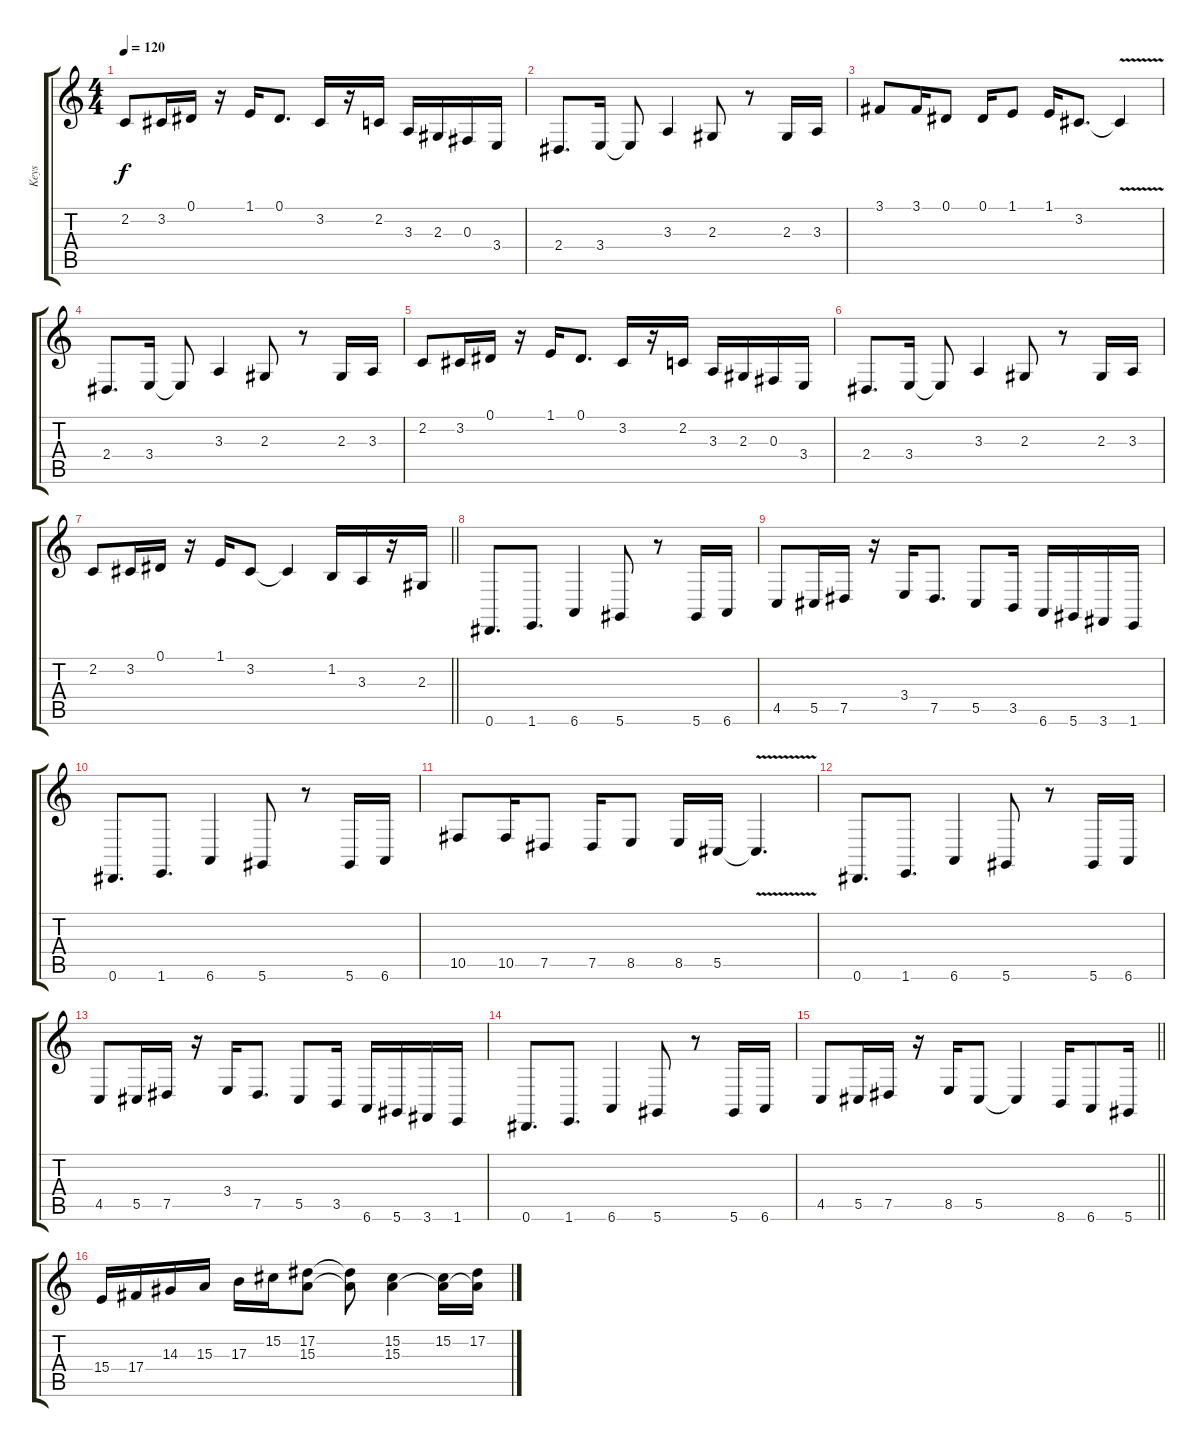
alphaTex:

\track ("Keys" "Keys") {instrument stringensemble1}
\staff {score tabs}
\tuning (Eb4 Bb3 Gb3 Db3 Ab2 Eb2) {hide}
\ts (4 4)
\tempo 120
\clef g2
\ks c
2.2.8{dy f} 3.2.16 0.1.16 r.16 1.1.16 0.1.8{d} 3.2.16 r.16 2.2.16 3.3.16 2.3.16 0.3.16 3.4.16 |
2.4.8{d} 3.4.16 3.4{t}.8 3.3.4 2.3.8 r.8 2.3.16 3.3.16 |
3.1.8 3.1.16 0.1.8 0.1.16 1.1.8 1.1.16 3.2.8{d} 3.2{v t}.4 |
2.4.8{d} 3.4.16 3.4{t}.8 3.3.4 2.3.8 r.8 2.3.16 3.3.16 |
2.2.8 3.2.16 0.1.16 r.16 1.1.16 0.1.8{d} 3.2.16 r.16 2.2.16 3.3.16 2.3.16 0.3.16 3.4.16 |
2.4.8{d} 3.4.16 3.4{t}.8 3.3.4 2.3.8 r.8 2.3.16 3.3.16 |
\barLineRight lightlight
2.2.8 3.2.16 0.1.16 r.16 1.1.16 3.2.8 3.2{t}.4 1.2.16 3.3.16 r.16 2.3.16 |
0.6.8{d} 1.6.8{d} 6.6.4 5.6.8 r.8 5.6.16 6.6.16 |
4.5.8 5.5.16 7.5.16 r.16 3.4.16 7.5.8{d} 5.5.8 3.5.16 6.6.16 5.6.16 3.6.16 1.6.16 |
0.6.8{d} 1.6.8{d} 6.6.4 5.6.8 r.8 5.6.16 6.6.16 |
10.5.8 10.5.16 7.5.8 7.5.16 8.5.8 8.5.16 5.5.16 5.5{v t}.4{d} |
0.6.8{d} 1.6.8{d} 6.6.4 5.6.8 r.8 5.6.16 6.6.16 |
4.5.8 5.5.16 7.5.16 r.16 3.4.16 7.5.8{d} 5.5.8 3.5.16 6.6.16 5.6.16 3.6.16 1.6.16 |
0.6.8{d} 1.6.8{d} 6.6.4 5.6.8 r.8 5.6.16 6.6.16 |
\barLineRight lightlight
4.5.8 5.5.16 7.5.16 r.16 8.5.16 5.5.8 5.5{t}.4 8.6.16 6.6.8 5.6.16 |
15.4.16 17.4.16 14.3.16 15.3.16 17.3.16 15.2.16 (17.2 15.3).8 (17.2{t} 15.3{t}).8 (15.2 15.3).4 (15.2 15.3{t}).16 (17.2 15.3{t}).16
